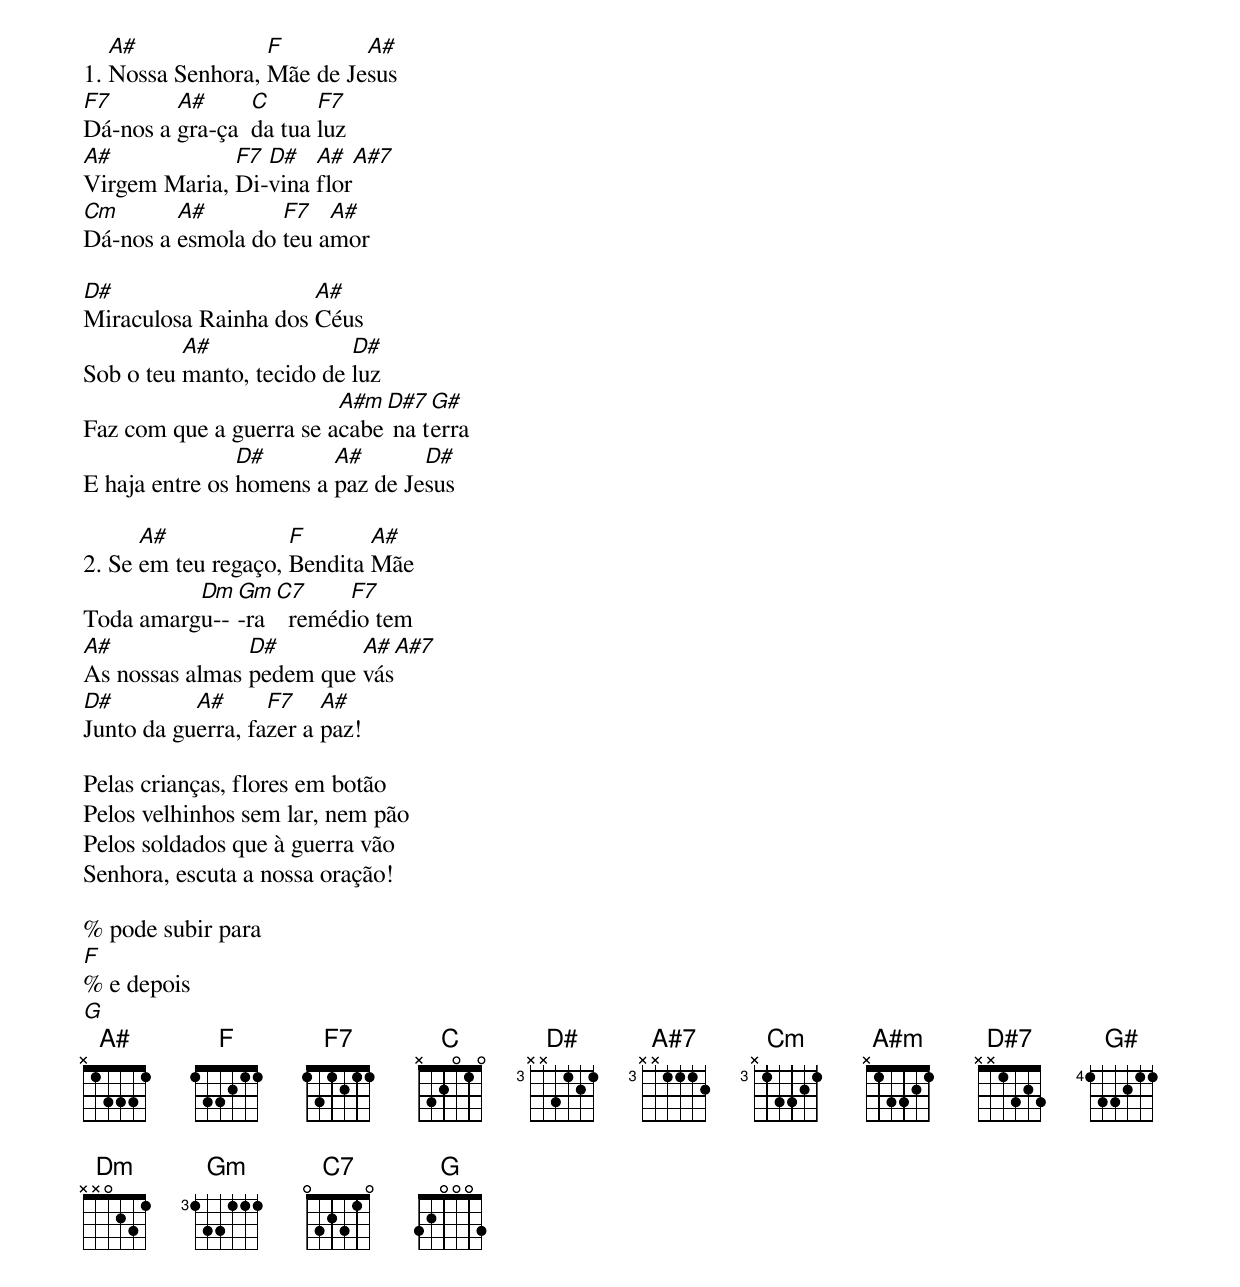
   A#             F        A#
1. Nossa Senhora, Mãe de Jesus
F7       A#      C      F7
Dá-nos a gra-ça  da tua luz
A#            F7 D#   A#  A#7
Virgem Maria, Di-vina flor
Cm       A#        F7   A#
Dá-nos a esmola do teu amor

D#                    A#
Miraculosa Rainha dos Céus
          A#               D#
Sob o teu manto, tecido de luz
                         A#m D#7  G#
Faz com que a guerra se acabe na terra
                D#       A#       D#
E haja entre os homens a paz de Jesus

      A#             F       A#
2. Se em teu regaço, Bendita Mãe
          Dm Gm C7     F7
Toda amargu---ra  remédio tem
A#              D#        A#  A#7
As nossas almas pedem que vás
D#         A#      F7    A#
Junto da guerra, fazer a paz!

Pelas crianças, flores em botão
Pelos velhinhos sem lar, nem pão
Pelos soldados que à guerra vão
Senhora, escuta a nossa oração!

% pode subir para
F
% e depois
G
